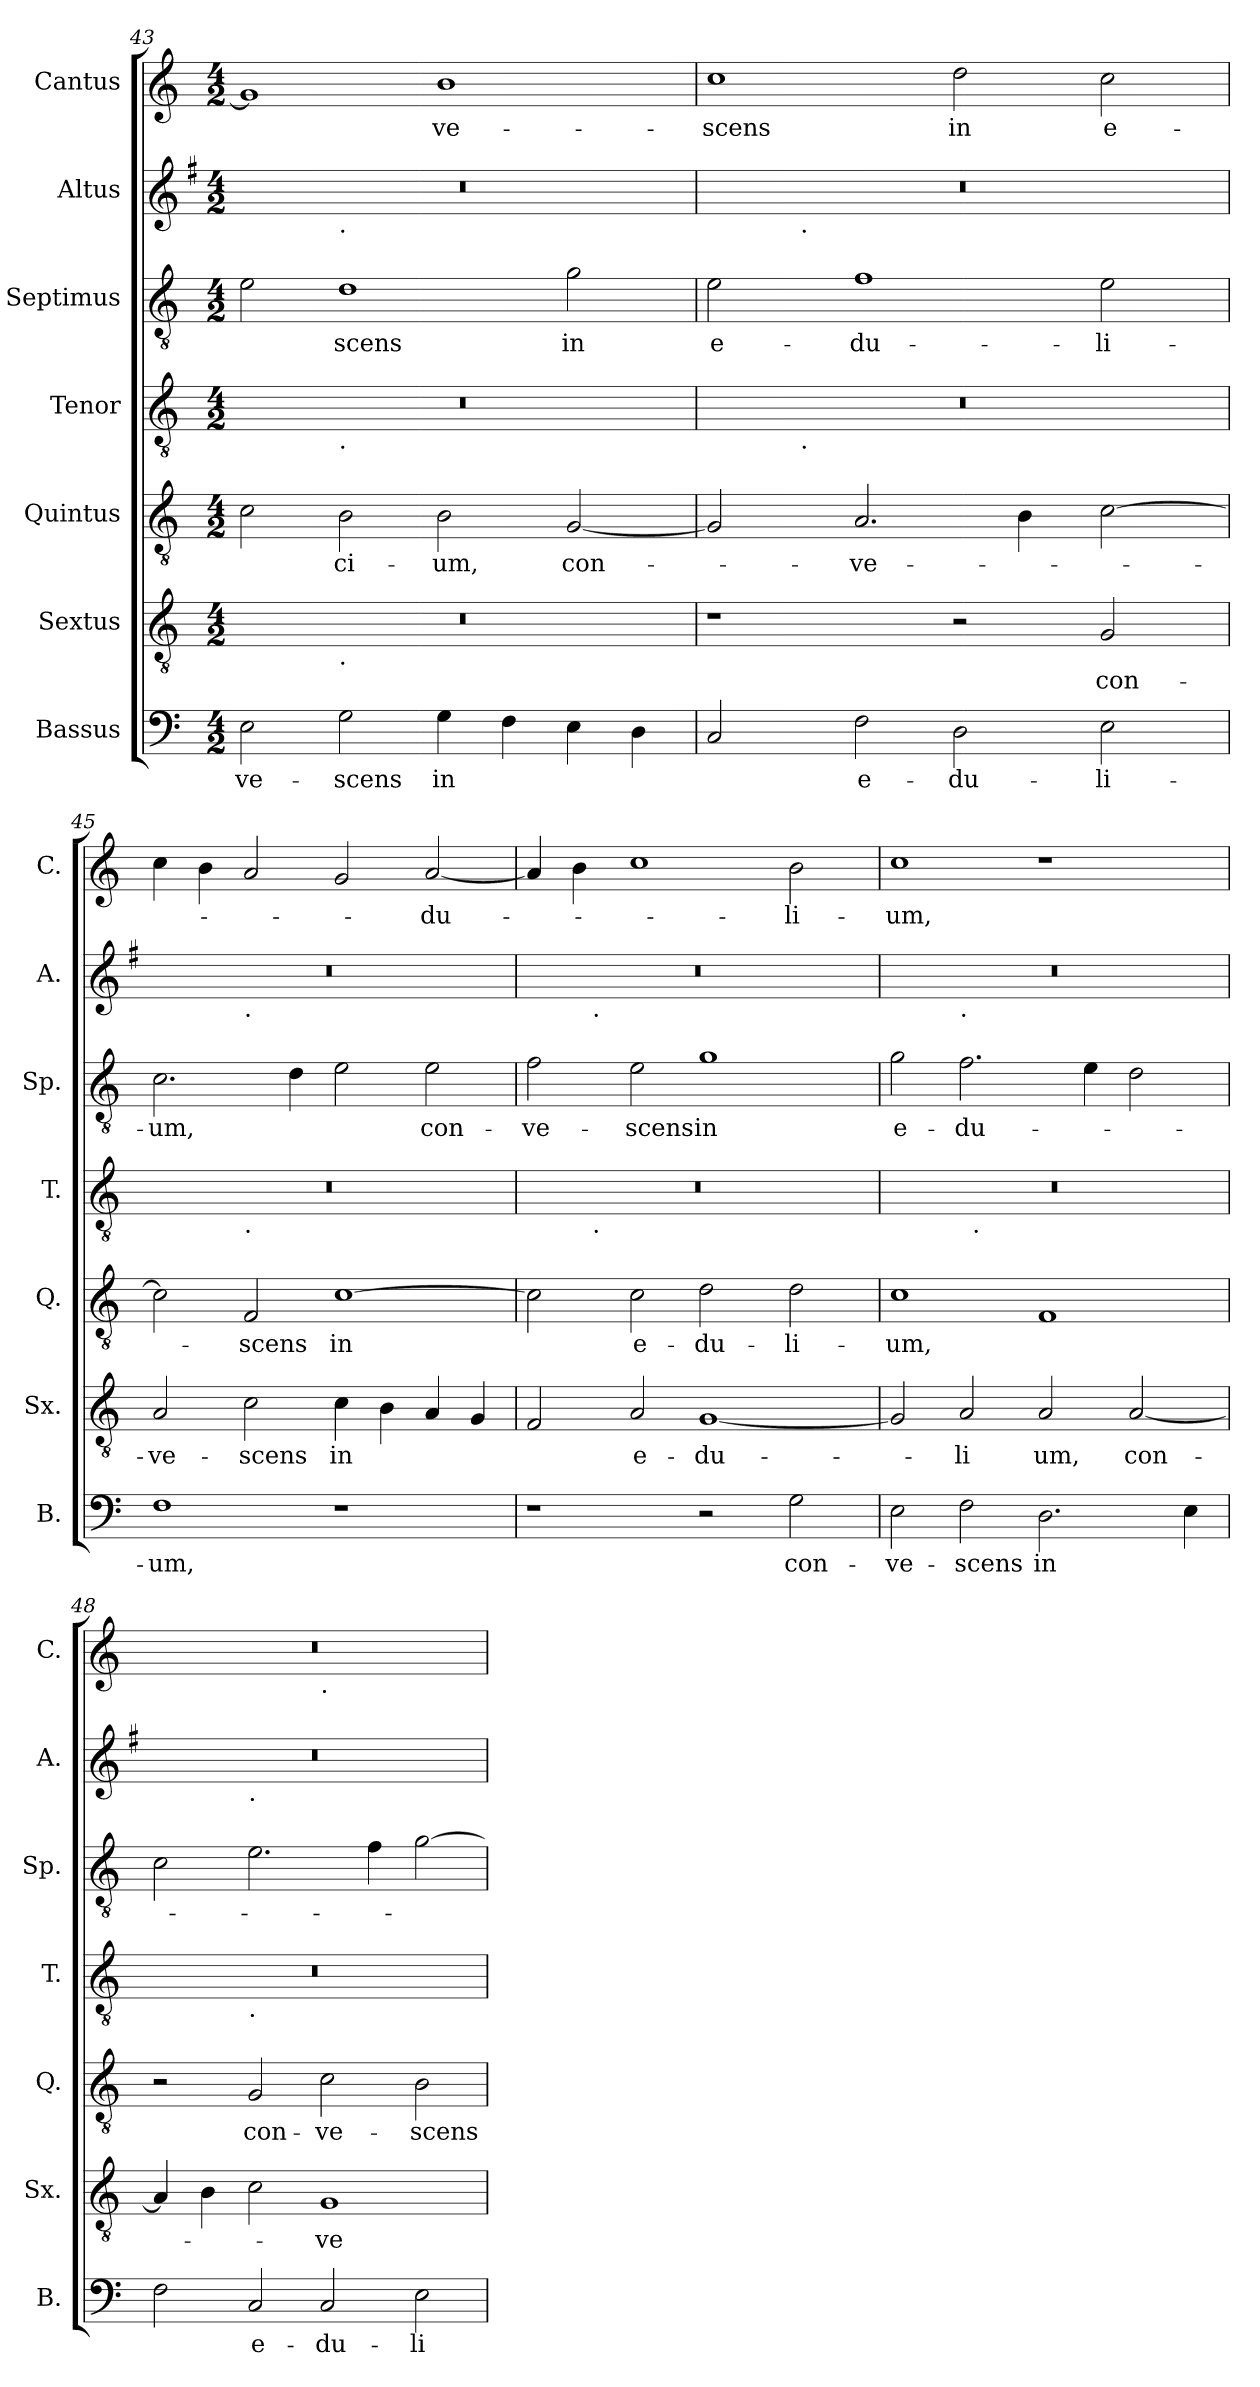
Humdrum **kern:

**kern	**text	**kern	**text	**kern	**text	**kern	**kern	**text	**kern	**kern	**text
*part7	*part7	*part6	*part6	*part5	*part5	*part4	*part3	*part3	*part2	*part1	*part1
*staff7	*staff7	*staff6	*staff6	*staff5	*staff5	*staff4	*staff3	*staff3	*staff2	*staff1	*staff1
*I"Bassus	*	*I"Sextus	*	*I"Quintus	*	*I"Tenor	*I"Septimus	*	*I"Altus	*I"Cantus	*
*I'B.	*	*I'Sx.	*	*I'Q.	*	*I'T.	*I'Sp.	*	*I'A.	*I'C.	*
!!LO:LB:g=z
*clefF4	*	*clefGv2	*	*clefGv2	*	*clefGv2	*clefGv2	*	*clefG2	*clefG2	*
*k[]	*	*k[]	*	*k[]	*	*k[]	*k[]	*	*k[f#]	*k[]	*
*M4/2	*	*M4/2	*	*M4/2	*	*M4/2	*M4/2	*	*M4/2	*M4/2	*
=43	=43	=43	=43	=43	=43	=43	=43	=43	=43	=43	=43
*	*	*^	*	*	*	*^	*	*	*^	*	*
2E\	-ve-	0r	2ryy	.	2c\	.	0r	2ryy	2e\	.	0r	2ryy	1g]	.
!	!	!	!	!	!	!	!	!	!	!	!	!LO:TX:b:t=.	!	!
!	!	!	!	!	!	!	!	!LO:TX:b:t=.	!	!	!	!	!	!
!	!	!	!LO:TX:b:t=.	!	!	!	!	!	!	!	!	!	!	!
2G\	-scens	.	1.ryy	.	2B\	-ci-	.	1.ryy	1d	-scens	.	1.ryy	.	.
4G\	in	.	.	.	2B\	-um,	.	.	.	.	.	.	1b	-ve-
4F\	.	.	.	.	.	.	.	.	.	.	.	.	.	.
4E\	.	.	.	.	[2G/	con-	.	.	2g\	in	.	.	.	.
4D\	.	.	.	.	.	.	.	.	.	.	.	.	.	.
*	*	*v	*v	*	*	*	*	*	*	*	*	*	*	*
=44	=44	=44	=44	=44	=44	=44	=44	=44	=44	=44	=44	=44	=44
2C/	.	1r	.	2G/]	.	0r	4ryy	2e\	e-	0r	4ryy	1cc	-scens
.	.	.	.	.	.	.	16ryy	.	.	.	16ryy	.	.
!	!	!	!	!	!	!	!	!	!	!	!LO:TX:b:t=.	!	!
!	!	!	!	!	!	!	!LO:TX:b:t=.	!	!	!	!	!	!
.	.	.	.	.	.	.	1ryy	.	.	.	1ryy	.	.
2F\	e-	.	.	2.A/	-ve-	.	.	1f	-du-	.	.	.	.
2D\	-du-	2r	.	.	.	.	.	.	.	.	.	2dd\	in
.	.	.	.	4B\	.	.	.	.	.	.	.	.	.
.	.	.	.	.	.	.	2ryy	.	.	.	2ryy	.	.
2E\	-li-	2G/	con-	[2c\	.	.	.	2e\	-li-	.	.	2cc\	e-
.	.	.	.	.	.	.	8.ryy	.	.	.	8.ryy	.	.
=45	=45	=45	=45	=45	=45	=45	=45	=45	=45	=45	=45	=45	=45
1F	-um,	2A/	-ve-	2c\]	.	0r	2ryy	2.c\	-um,	0r	2ryy	4cc\	.
.	.	.	.	.	.	.	.	.	.	.	.	4b\	.
!	!	!	!	!	!	!	!	!	!	!	!LO:TX:b:t=.	!	!
!	!	!	!	!	!	!	!LO:TX:b:t=.	!	!	!	!	!	!
.	.	2c\	-scens	2F/	-scens	.	1.ryy	.	.	.	1.ryy	2a/	.
.	.	.	.	.	.	.	.	4d\	.	.	.	.	.
1r	.	4c\	in	[1c	in	.	.	2e\	.	.	.	2g/	.
.	.	4B\	.	.	.	.	.	.	.	.	.	.	.
.	.	4A/	.	.	.	.	.	2e\	con-	.	.	[2a/	-du-
.	.	4G/	.	.	.	.	.	.	.	.	.	.	.
=46	=46	=46	=46	=46	=46	=46	=46	=46	=46	=46	=46	=46	=46
1r	.	2F/	.	2c\]	.	0r	4ryy	2f\	-ve-	0r	4ryy	4a/]	.
.	.	.	.	.	.	.	16ryy	.	.	.	16ryy	4b\	.
!	!	!	!	!	!	!	!	!	!	!	!LO:TX:b:t=.	!	!
!	!	!	!	!	!	!	!LO:TX:b:t=.	!	!	!	!	!	!
.	.	.	.	.	.	.	1ryy	.	.	.	1ryy	.	.
.	.	2A/	e-	2c\	e-	.	.	2e\	-scens	.	.	1cc	.
2r	.	[1G	-du-	2d\	-du-	.	.	1g	in	.	.	.	.
.	.	.	.	.	.	.	2ryy	.	.	.	2ryy	.	.
2G\	con-	.	.	2d\	-li-	.	.	.	.	.	.	2b\	-li-
.	.	.	.	.	.	.	8.ryy	.	.	.	8.ryy	.	.
=47	=47	=47	=47	=47	=47	=47	=47	=47	=47	=47	=47	=47	=47
2E\	-ve-	2G/]	.	1c	-um,	0r	2ryy	2g\	e-	0r	2ryy	1cc	-um,
!	!	!	!	!	!	!	!	!	!	!	!LO:TX:b:t=.	!	!
2F\	-scens	2A/	-li	.	.	.	32ryy	2.f\	-du-	.	1.ryy	.	.
!	!	!	!	!	!	!	!LO:TX:b:t=.	!	!	!	!	!	!
.	.	.	.	.	.	.	1ryy	.	.	.	.	.	.
2.D\	in	2A/	um,	1F	.	.	.	.	.	.	.	1r	.
.	.	.	.	.	.	.	.	4e\	.	.	.	.	.
.	.	[2A/	con-	.	.	.	.	2d\	.	.	.	.	.
.	.	.	.	.	.	.	4...ryy	.	.	.	.	.	.
4E\	.	.	.	.	.	.	.	.	.	.	.	.	.
=48	=48	=48	=48	=48	=48	=48	=48	=48	=48	=48	=48	=48	=48
*	*	*	*	*	*	*	*	*	*	*	*	*^	*
2F\	.	4A/]	.	2r	.	0r	2ryy	2c\	.	0r	2ryy	0r	1ryy	.
.	.	4B\	.	.	.	.	.	.	.	.	.	.	.	.
!	!	!	!	!	!	!	!	!	!	!	!LO:TX:b:t=.	!	!	!
!	!	!	!	!	!	!	!LO:TX:b:t=.	!	!	!	!	!	!	!
2C/	e-	2c\	.	2G/	con-	.	1.ryy	2.e\	.	.	1.ryy	.	.	.
!	!	!	!	!	!	!	!	!	!	!	!	!	!LO:TX:b:t=.	!
2C/	-du-	1G	-ve	2c\	-ve-	.	.	.	.	.	.	.	1ryy	.
.	.	.	.	.	.	.	.	4f\	.	.	.	.	.	.
2E\	-li-	.	.	2B\	-scens	.	.	[2g\	.	.	.	.	.	.
*	*	*	*	*	*	*	*	*	*	*v	*v	*	*	*
*	*	*	*	*	*	*v	*v	*	*	*	*v	*v	*
=	=	=	=	=	=	=	=	=	=	=	=
*-	*-	*-	*-	*-	*-	*-	*-	*-	*-	*-	*-
